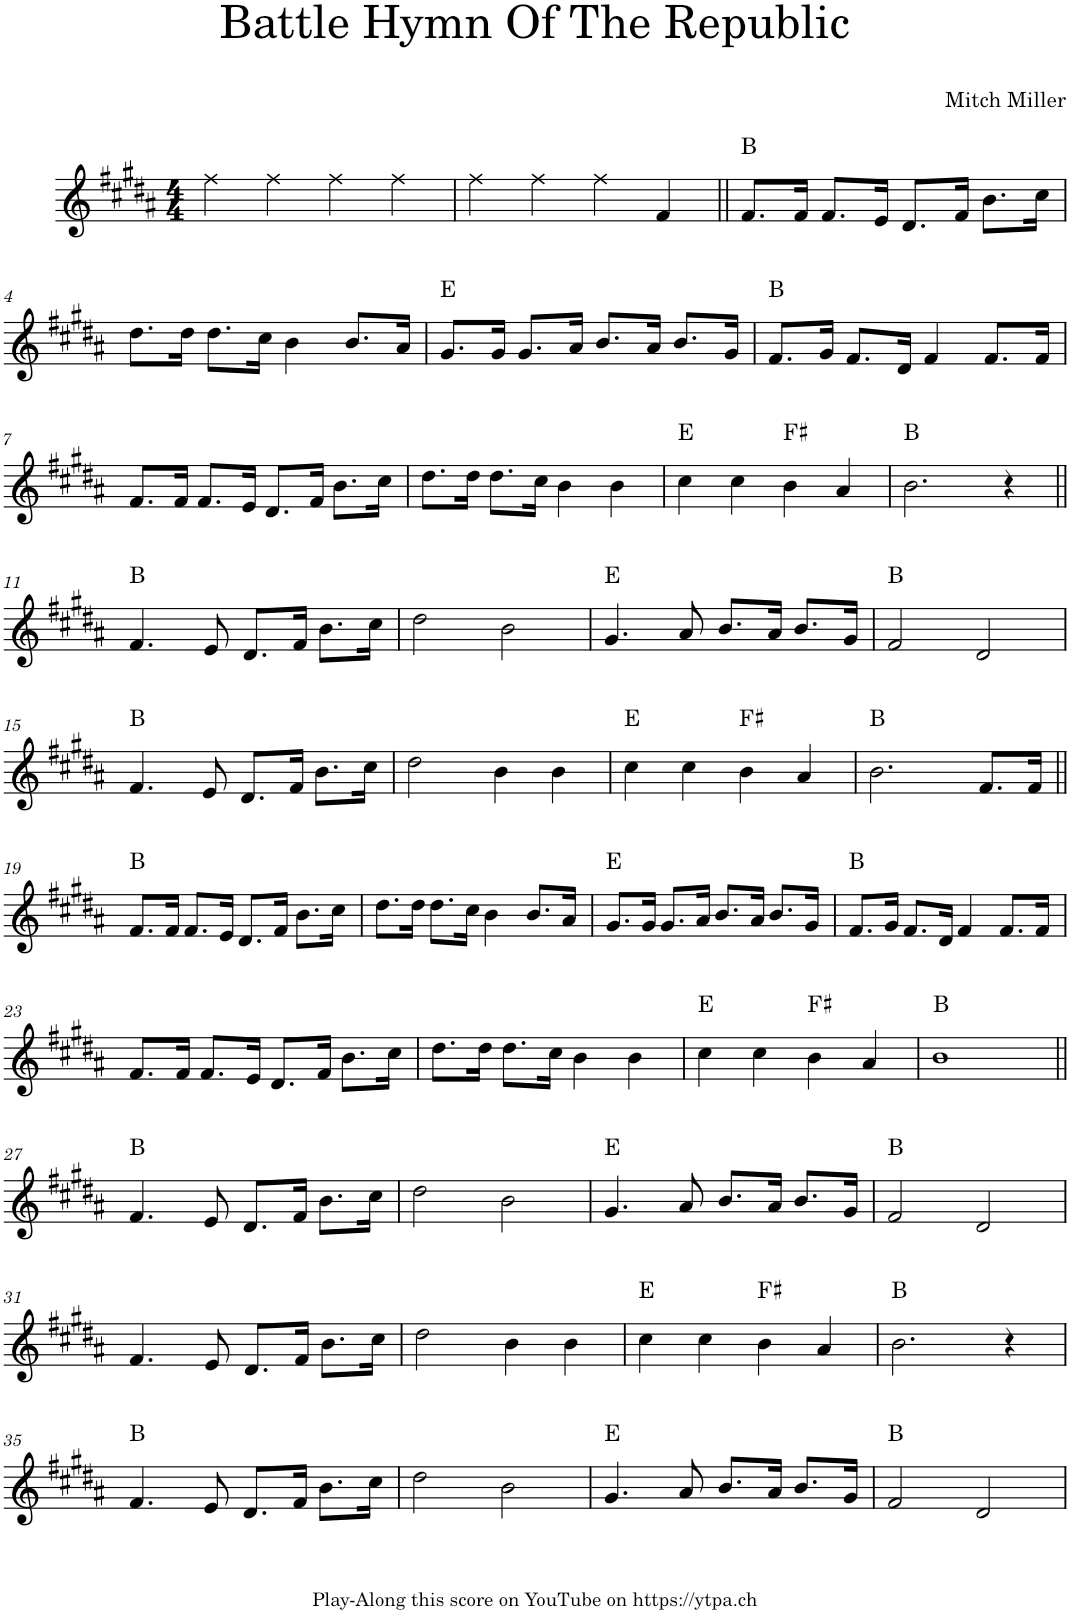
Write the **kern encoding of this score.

**kern	**harte
*part1	*part1
*staff1	*
*I"Piano	*
*I'Pno.	*
*clefG2	*
*k[f#c#g#d#a#]	*
*M4/4	*
=1	=1
4ff#\	.
4ff#\	.
4ff#\	.
4ff#\	.
=2	=2
4ff#\	.
4ff#\	.
4ff#\	.
4f#/	.
=3||	=3||
8.f#/L	B:maj
16f#/Jk	.
8.f#/L	.
16e/Jk	.
8.d#/L	.
16f#/Jk	.
8.b\L	.
16cc#\Jk	.
!!LO:LB:g=z
=4	=4
8.dd#\L	.
16dd#\Jk	.
8.dd#\L	.
16cc#\Jk	.
4b\	.
8.b/L	.
16a#/Jk	.
=5	=5
8.g#/L	E:maj
16g#/Jk	.
8.g#/L	.
16a#/Jk	.
8.b/L	.
16a#/Jk	.
8.b/L	.
16g#/Jk	.
=6	=6
8.f#/L	B:maj
16g#/Jk	.
8.f#/L	.
16d#/Jk	.
4f#/	.
8.f#/L	.
16f#/Jk	.
!!LO:LB:g=z
=7	=7
8.f#/L	.
16f#/Jk	.
8.f#/L	.
16e/Jk	.
8.d#/L	.
16f#/Jk	.
8.b\L	.
16cc#\Jk	.
=8	=8
8.dd#\L	.
16dd#\Jk	.
8.dd#\L	.
16cc#\Jk	.
4b\	.
4b\	.
=9	=9
4cc#\	E:maj
4cc#\	.
4b\	F#:maj
4a#/	.
=10	=10
2.b\	B:maj
4r	.
!!LO:LB:g=z
=11||	=11||
4.f#/	B:maj
8e/	.
8.d#/L	.
16f#/Jk	.
8.b\L	.
16cc#\Jk	.
=12	=12
2dd#\	.
2b\	.
=13	=13
4.g#/	E:maj
8a#/	.
8.b/L	.
16a#/Jk	.
8.b/L	.
16g#/Jk	.
=14	=14
2f#/	B:maj
2d#/	.
!!LO:LB:g=z
=15	=15
4.f#/	B:maj
8e/	.
8.d#/L	.
16f#/Jk	.
8.b\L	.
16cc#\Jk	.
=16	=16
2dd#\	.
4b\	.
4b\	.
=17	=17
4cc#\	E:maj
4cc#\	.
4b\	F#:maj
4a#/	.
=18	=18
2.b\	B:maj
8.f#/L	.
16f#/Jk	.
!!LO:LB:g=z
=19||	=19||
8.f#/L	B:maj
16f#/Jk	.
8.f#/L	.
16e/Jk	.
8.d#/L	.
16f#/Jk	.
8.b\L	.
16cc#\Jk	.
=20	=20
8.dd#\L	.
16dd#\Jk	.
8.dd#\L	.
16cc#\Jk	.
4b\	.
8.b/L	.
16a#/Jk	.
=21	=21
8.g#/L	E:maj
16g#/Jk	.
8.g#/L	.
16a#/Jk	.
8.b/L	.
16a#/Jk	.
8.b/L	.
16g#/Jk	.
=22	=22
8.f#/L	B:maj
16g#/Jk	.
8.f#/L	.
16d#/Jk	.
4f#/	.
8.f#/L	.
16f#/Jk	.
!!LO:LB:g=z
=23	=23
8.f#/L	.
16f#/Jk	.
8.f#/L	.
16e/Jk	.
8.d#/L	.
16f#/Jk	.
8.b\L	.
16cc#\Jk	.
=24	=24
8.dd#\L	.
16dd#\Jk	.
8.dd#\L	.
16cc#\Jk	.
4b\	.
4b\	.
=25	=25
4cc#\	E:maj
4cc#\	.
4b\	F#:maj
4a#/	.
=26	=26
1b	B:maj
!!LO:LB:g=z
=27||	=27||
4.f#/	B:maj
8e/	.
8.d#/L	.
16f#/Jk	.
8.b\L	.
16cc#\Jk	.
=28	=28
2dd#\	.
2b\	.
=29	=29
4.g#/	E:maj
8a#/	.
8.b/L	.
16a#/Jk	.
8.b/L	.
16g#/Jk	.
=30	=30
2f#/	B:maj
2d#/	.
!!LO:LB:g=z
=31	=31
4.f#/	.
8e/	.
8.d#/L	.
16f#/Jk	.
8.b\L	.
16cc#\Jk	.
=32	=32
2dd#\	.
4b\	.
4b\	.
=33	=33
4cc#\	E:maj
4cc#\	.
4b\	F#:maj
4a#/	.
=34	=34
2.b\	B:maj
4r	.
!!LO:LB:g=z
=35	=35
4.f#/	B:maj
8e/	.
8.d#/L	.
16f#/Jk	.
8.b\L	.
16cc#\Jk	.
=36	=36
2dd#\	.
2b\	.
=37	=37
4.g#/	E:maj
8a#/	.
8.b/L	.
16a#/Jk	.
8.b/L	.
16g#/Jk	.
=38	=38
2f#/	B:maj
2d#/	.
=	=
*-	*-
